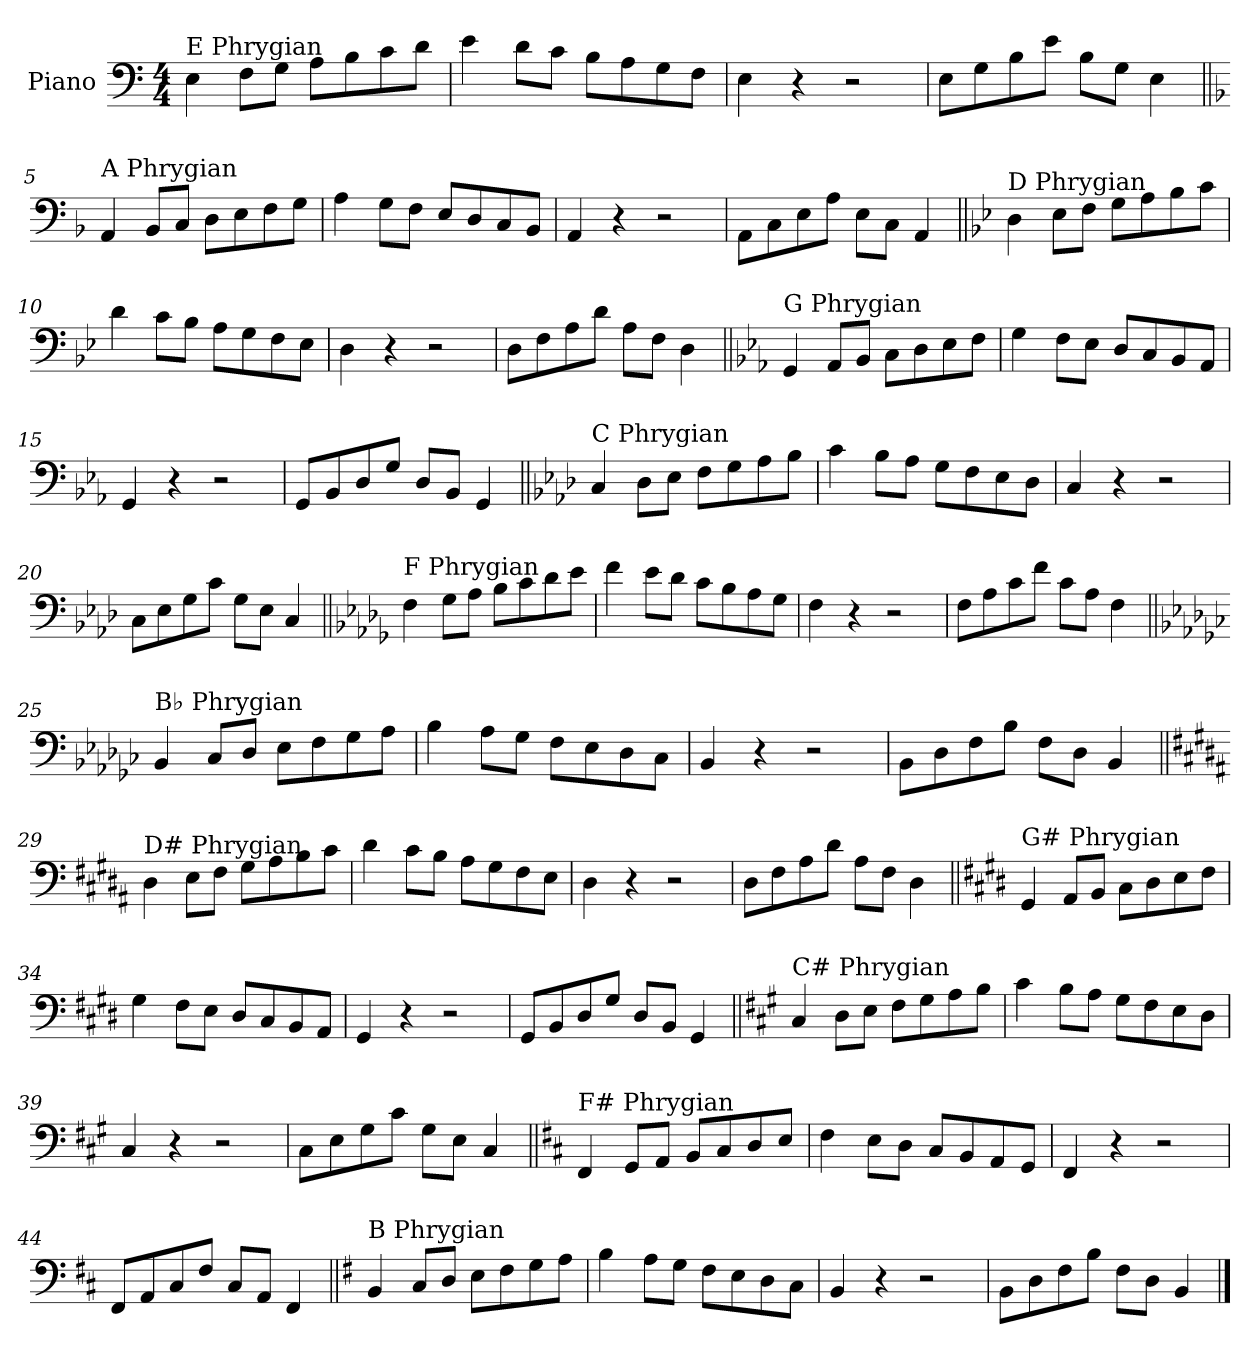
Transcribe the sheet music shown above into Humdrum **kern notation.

**kern
*part1
*staff1
*I"Piano
*I'Pno.
*clefF4
*k[]
*M4/4
=1
!LO:TX:a:t=E Phrygian
4E\
8F\L
8G\J
8A\L
8B\
8c\
8d\J
=2
4e\
8d\L
8c\J
8B\L
8A\
8G\
8F\J
=3
4E\
4r
2r
=4
8E\L
8G\
8B\
8e\J
8B\L
8G\J
4E\
!!LO:LB:g=z
=5||
*k[b-]
!LO:TX:a:t=A Phrygian
4AA/
8BB-/L
8C/J
8D\L
8E\
8F\
8G\J
=6
4A\
8G\L
8F\J
8E/L
8D/
8C/
8BB-/J
=7
4AA/
4r
2r
=8
8AA\L
8C\
8E\
8A\J
8E\L
8C\J
4AA/
!!LO:LB:g=z
=9||
*k[b-e-]
!LO:TX:a:t=D Phrygian
4D\
8E-\L
8F\J
8G\L
8A\
8B-\
8c\J
=10
4d\
8c\L
8B-\J
8A\L
8G\
8F\
8E-\J
=11
4D\
4r
2r
=12
8D\L
8F\
8A\
8d\J
8A\L
8F\J
4D\
!!LO:LB:g=z
=13||
*k[b-e-a-]
!LO:TX:a:t=G Phrygian
4GG/
8AA-/L
8BB-/J
8C\L
8D\
8E-\
8F\J
=14
4G\
8F\L
8E-\J
8D/L
8C/
8BB-/
8AA-/J
=15
4GG/
4r
2r
=16
8GG/L
8BB-/
8D/
8G/J
8D/L
8BB-/J
4GG/
!!LO:LB:g=z
=17||
*k[b-e-a-d-]
!LO:TX:a:t=C Phrygian
4C/
8D-\L
8E-\J
8F\L
8G\
8A-\
8B-\J
=18
4c\
8B-\L
8A-\J
8G\L
8F\
8E-\
8D-\J
=19
4C/
4r
2r
=20
8C\L
8E-\
8G\
8c\J
8G\L
8E-\J
4C/
!!LO:LB:g=z
=21||
*k[b-e-a-d-g-]
!LO:TX:a:t=F Phrygian
4F\
8G-\L
8A-\J
8B-\L
8c\
8d-\
8e-\J
=22
4f\
8e-\L
8d-\J
8c\L
8B-\
8A-\
8G-\J
=23
4F\
4r
2r
=24
8F\L
8A-\
8c\
8f\J
8c\L
8A-\J
4F\
!!LO:LB:g=z
=25||
*k[b-e-a-d-g-c-]
!LO:TX:a:t=B♭ Phrygian
4BB-/
8C-/L
8D-/J
8E-\L
8F\
8G-\
8A-\J
=26
4B-\
8A-\L
8G-\J
8F\L
8E-\
8D-\
8C-\J
=27
4BB-/
4r
2r
=28
8BB-\L
8D-\
8F\
8B-\J
8F\L
8D-\J
4BB-/
!!LO:LB:g=z
=29||
*k[f#c#g#d#a#]
!LO:TX:a:t=D# Phrygian
4D#\
8E\L
8F#\J
8G#\L
8A#\
8B\
8c#\J
=30
4d#\
8c#\L
8B\J
8A#\L
8G#\
8F#\
8E\J
=31
4D#\
4r
2r
=32
8D#\L
8F#\
8A#\
8d#\J
8A#\L
8F#\J
4D#\
!!LO:LB:g=z
=33||
*k[f#c#g#d#]
!LO:TX:a:t=G# Phrygian
4GG#/
8AA/L
8BB/J
8C#\L
8D#\
8E\
8F#\J
=34
4G#\
8F#\L
8E\J
8D#/L
8C#/
8BB/
8AA/J
=35
4GG#/
4r
2r
=36
8GG#/L
8BB/
8D#/
8G#/J
8D#/L
8BB/J
4GG#/
!!LO:LB:g=z
=37||
*k[f#c#g#]
!LO:TX:a:t=C# Phrygian
4C#/
8D\L
8E\J
8F#\L
8G#\
8A\
8B\J
=38
4c#\
8B\L
8A\J
8G#\L
8F#\
8E\
8D\J
=39
4C#/
4r
2r
=40
8C#\L
8E\
8G#\
8c#\J
8G#\L
8E\J
4C#/
!!LO:LB:g=z
=41||
*k[f#c#]
!LO:TX:a:t=F# Phrygian
4FF#/
8GG/L
8AA/J
8BB/L
8C#/
8D/
8E/J
=42
4F#\
8E\L
8D\J
8C#/L
8BB/
8AA/
8GG/J
=43
4FF#/
4r
2r
=44
8FF#/L
8AA/
8C#/
8F#/J
8C#/L
8AA/J
4FF#/
!!LO:LB:g=z
=45||
*k[f#]
!LO:TX:a:t=B Phrygian
4BB/
8C/L
8D/J
8E\L
8F#\
8G\
8A\J
=46
4B\
8A\L
8G\J
8F#\L
8E\
8D\
8C\J
=47
4BB/
4r
2r
=48
8BB\L
8D\
8F#\
8B\J
8F#\L
8D\J
4BB/
==
*-
